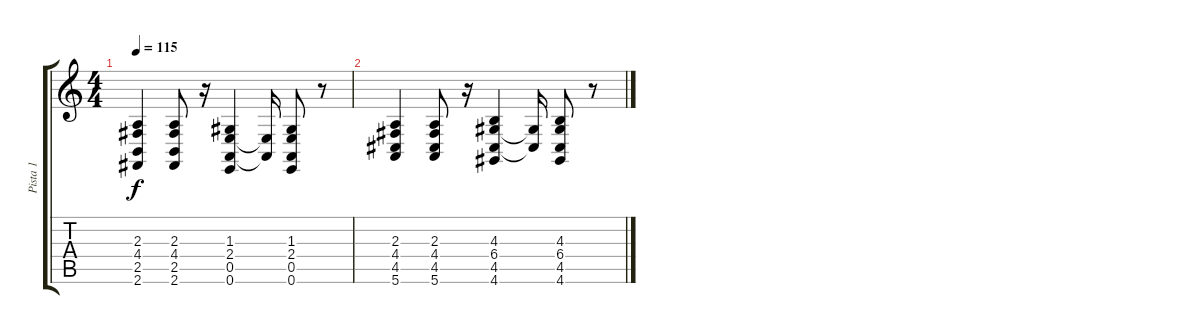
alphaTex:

\track ("Pista 1" "Pista 1") {instrument electricpiano2}
\staff {score tabs}
\tuning (E4 B3 G3 D3 A2 E2) {hide}
\ts (4 4)
\tempo 115
\clef g2
\ks c
(2.3 4.4 2.5 2.6).4{dy f} (2.3 4.4 2.5 2.6).8 r.16 (1.3 2.4 0.5 0.6).4 (2.4{t} 0.5{t}).16 (1.3 2.4 0.5 0.6).8 r.8 |
(2.3 4.4 4.5 5.6).4 (2.3 4.4 4.5 5.6).8 r.16 (4.3 6.4 4.5 4.6).4 (6.4{t} 4.5{t}).16 (4.3 6.4 4.5 4.6).8 r.8
